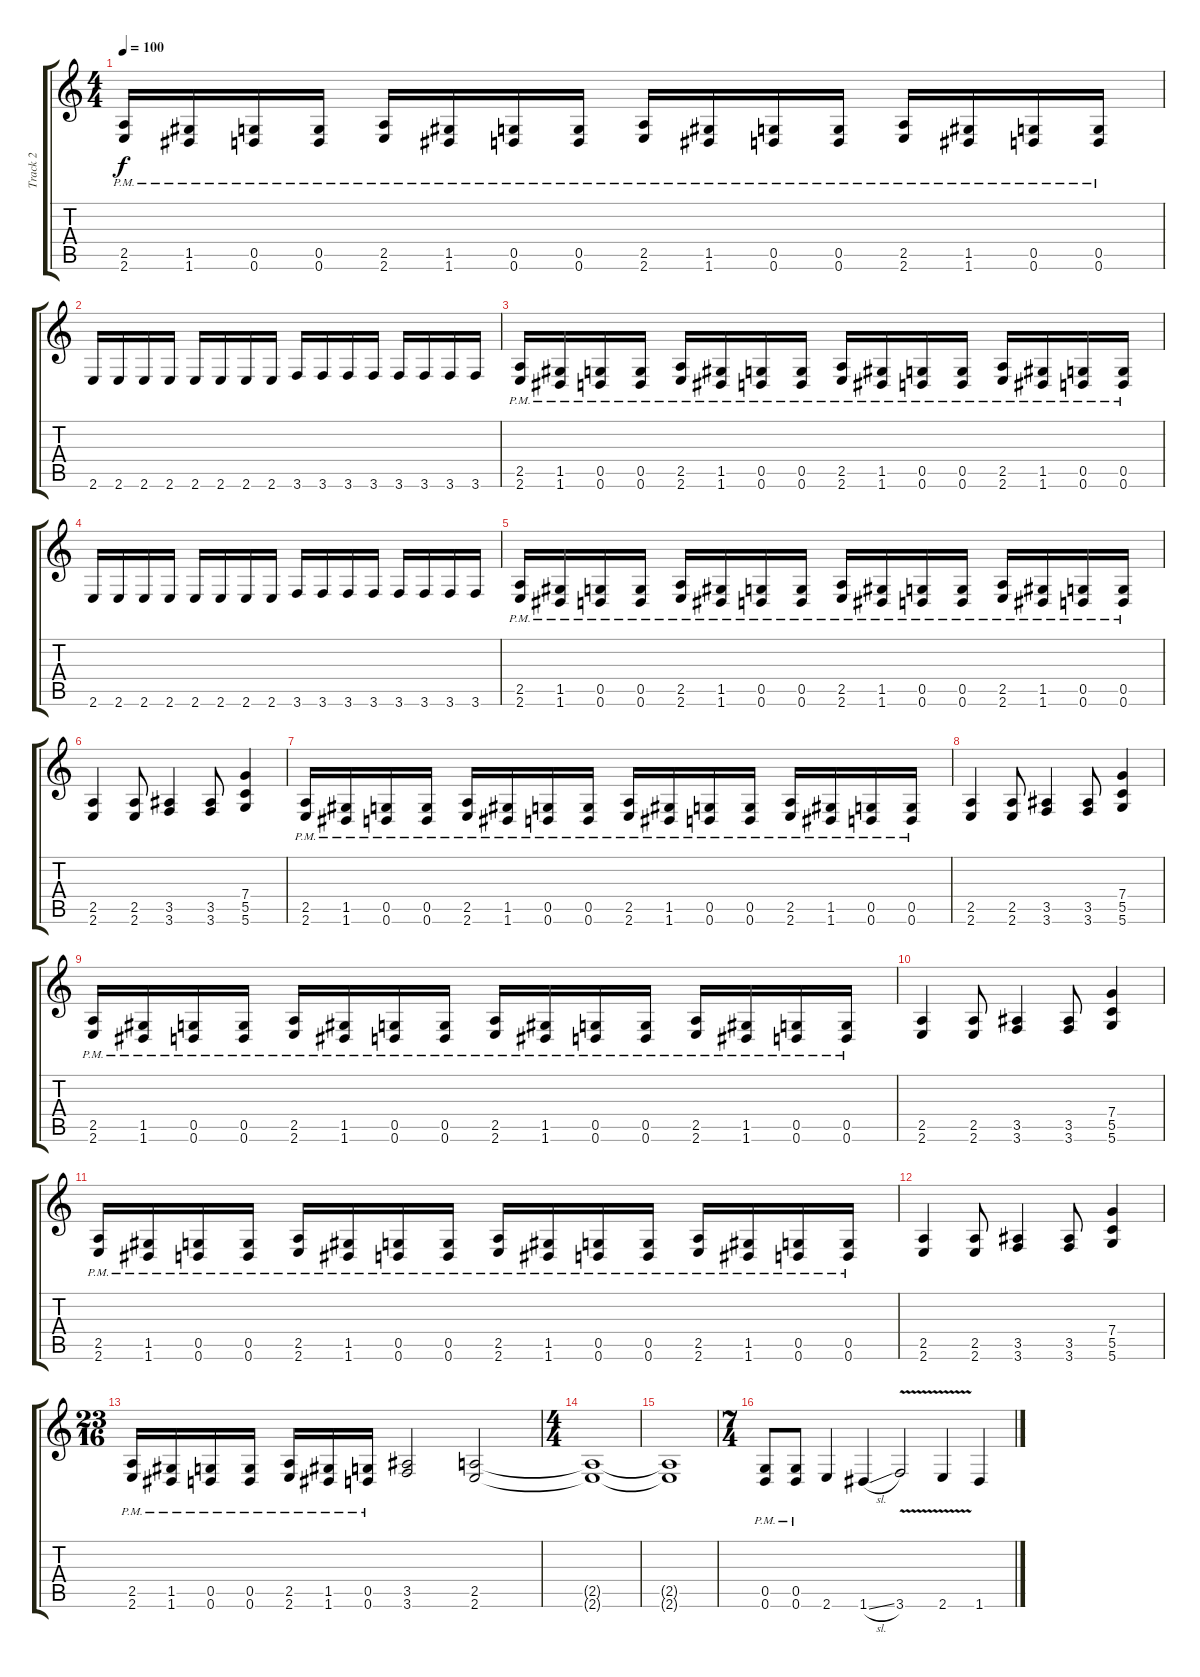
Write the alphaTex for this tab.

\track ("Track 2" "Track 2") {instrument distortionguitar}
\staff {score tabs}
\tuning (D4 A3 F3 C3 G2 D2) {hide}
\ts (4 4)
\tempo 100
\clef g2
\ks c
(2.5{pm} 2.6{pm}).16{dy f} (1.5{pm} 1.6{pm}).16 (0.5{pm} 0.6{pm}).16 (0.5{pm} 0.6{pm}).16 (2.5{pm} 2.6{pm}).16 (1.5{pm} 1.6{pm}).16 (0.5{pm} 0.6{pm}).16 (0.5{pm} 0.6{pm}).16 (2.5{pm} 2.6{pm}).16 (1.5{pm} 1.6{pm}).16 (0.5{pm} 0.6{pm}).16 (0.5{pm} 0.6{pm}).16 (2.5{pm} 2.6{pm}).16 (1.5{pm} 1.6{pm}).16 (0.5{pm} 0.6{pm}).16 (0.5{pm} 0.6{pm}).16 |
2.6.16 2.6.16 2.6.16 2.6.16 2.6.16 2.6.16 2.6.16 2.6.16 3.6.16 3.6.16 3.6.16 3.6.16 3.6.16 3.6.16 3.6.16 3.6.16 |
(2.5{pm} 2.6{pm}).16 (1.5{pm} 1.6{pm}).16 (0.5{pm} 0.6{pm}).16 (0.5{pm} 0.6{pm}).16 (2.5{pm} 2.6{pm}).16 (1.5{pm} 1.6{pm}).16 (0.5{pm} 0.6{pm}).16 (0.5{pm} 0.6{pm}).16 (2.5{pm} 2.6{pm}).16 (1.5{pm} 1.6{pm}).16 (0.5{pm} 0.6{pm}).16 (0.5{pm} 0.6{pm}).16 (2.5{pm} 2.6{pm}).16 (1.5{pm} 1.6{pm}).16 (0.5{pm} 0.6{pm}).16 (0.5{pm} 0.6{pm}).16 |
2.6.16 2.6.16 2.6.16 2.6.16 2.6.16 2.6.16 2.6.16 2.6.16 3.6.16 3.6.16 3.6.16 3.6.16 3.6.16 3.6.16 3.6.16 3.6.16 |
(2.5{pm} 2.6{pm}).16 (1.5{pm} 1.6{pm}).16 (0.5{pm} 0.6{pm}).16 (0.5{pm} 0.6{pm}).16 (2.5{pm} 2.6{pm}).16 (1.5{pm} 1.6{pm}).16 (0.5{pm} 0.6{pm}).16 (0.5{pm} 0.6{pm}).16 (2.5{pm} 2.6{pm}).16 (1.5{pm} 1.6{pm}).16 (0.5{pm} 0.6{pm}).16 (0.5{pm} 0.6{pm}).16 (2.5{pm} 2.6{pm}).16 (1.5{pm} 1.6{pm}).16 (0.5{pm} 0.6{pm}).16 (0.5{pm} 0.6{pm}).16 |
(2.5 2.6).4 (2.5 2.6).8 (3.5 3.6).4 (3.5 3.6).8 (7.4 5.5 5.6).4 |
(2.5{pm} 2.6{pm}).16 (1.5{pm} 1.6{pm}).16 (0.5{pm} 0.6{pm}).16 (0.5{pm} 0.6{pm}).16 (2.5{pm} 2.6{pm}).16 (1.5{pm} 1.6{pm}).16 (0.5{pm} 0.6{pm}).16 (0.5{pm} 0.6{pm}).16 (2.5{pm} 2.6{pm}).16 (1.5{pm} 1.6{pm}).16 (0.5{pm} 0.6{pm}).16 (0.5{pm} 0.6{pm}).16 (2.5{pm} 2.6{pm}).16 (1.5{pm} 1.6{pm}).16 (0.5{pm} 0.6{pm}).16 (0.5{pm} 0.6{pm}).16 |
(2.5 2.6).4 (2.5 2.6).8 (3.5 3.6).4 (3.5 3.6).8 (7.4 5.5 5.6).4 |
(2.5{pm} 2.6{pm}).16 (1.5{pm} 1.6{pm}).16 (0.5{pm} 0.6{pm}).16 (0.5{pm} 0.6{pm}).16 (2.5{pm} 2.6{pm}).16 (1.5{pm} 1.6{pm}).16 (0.5{pm} 0.6{pm}).16 (0.5{pm} 0.6{pm}).16 (2.5{pm} 2.6{pm}).16 (1.5{pm} 1.6{pm}).16 (0.5{pm} 0.6{pm}).16 (0.5{pm} 0.6{pm}).16 (2.5{pm} 2.6{pm}).16 (1.5{pm} 1.6{pm}).16 (0.5{pm} 0.6{pm}).16 (0.5{pm} 0.6{pm}).16 |
(2.5 2.6).4 (2.5 2.6).8 (3.5 3.6).4 (3.5 3.6).8 (7.4 5.5 5.6).4 |
(2.5{pm} 2.6{pm}).16 (1.5{pm} 1.6{pm}).16 (0.5{pm} 0.6{pm}).16 (0.5{pm} 0.6{pm}).16 (2.5{pm} 2.6{pm}).16 (1.5{pm} 1.6{pm}).16 (0.5{pm} 0.6{pm}).16 (0.5{pm} 0.6{pm}).16 (2.5{pm} 2.6{pm}).16 (1.5{pm} 1.6{pm}).16 (0.5{pm} 0.6{pm}).16 (0.5{pm} 0.6{pm}).16 (2.5{pm} 2.6{pm}).16 (1.5{pm} 1.6{pm}).16 (0.5{pm} 0.6{pm}).16 (0.5{pm} 0.6{pm}).16 |
(2.5 2.6).4 (2.5 2.6).8 (3.5 3.6).4 (3.5 3.6).8 (7.4 5.5 5.6).4 |
\ts (23 16)
(2.5{pm} 2.6{pm}).16 (1.5{pm} 1.6{pm}).16 (0.5{pm} 0.6{pm}).16 (0.5{pm} 0.6{pm}).16 (2.5{pm} 2.6{pm}).16 (1.5{pm} 1.6{pm}).16 (0.5{pm} 0.6{pm}).16 (3.5 3.6).2 (2.5 2.6).2 |
\ts (4 4)
(2.5{t} 2.6{t}).1 |
(2.5{t} 2.6{t}).1 |
\ts (7 4)
(0.5{pm} 0.6{pm}).8 (0.5{pm} 0.6{pm}).8 2.6.4 1.6{sl}.4 3.6{v}.2 2.6{v}.4 1.6.4
